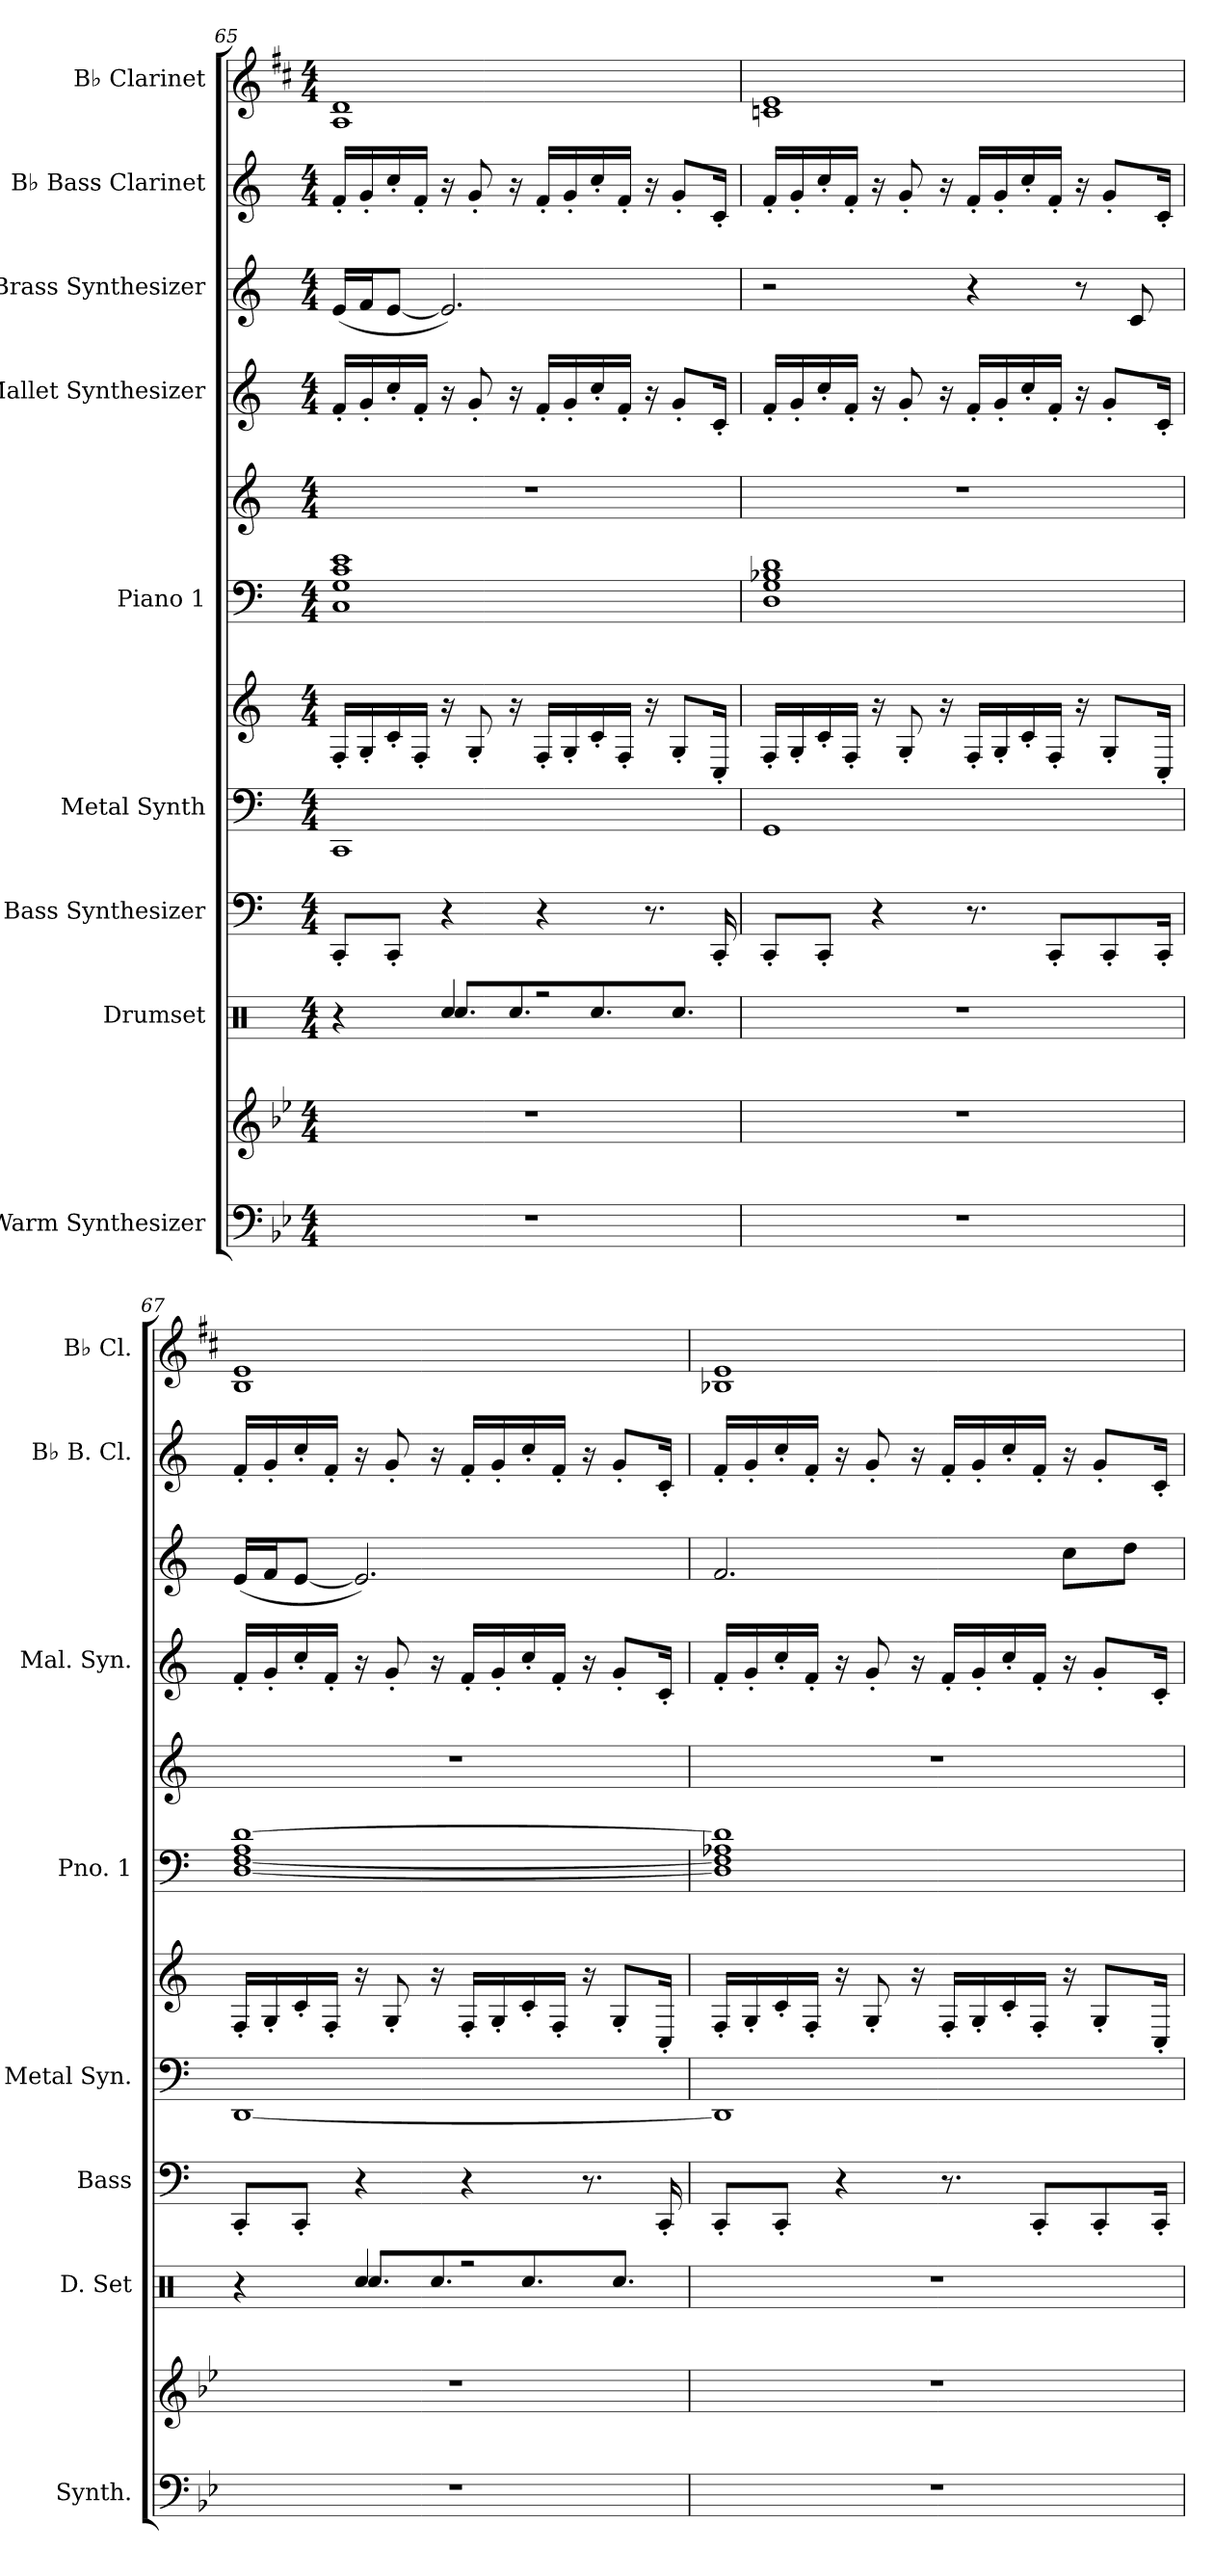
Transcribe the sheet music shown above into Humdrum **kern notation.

**kern	**kern	**kern	**kern	**kern	**kern	**kern	**kern	**kern	**kern	**kern	**kern
*part9	*part9	*part8	*part7	*part6	*part6	*part5	*part5	*part4	*part3	*part2	*part1
*staff12	*staff11	*staff10	*staff9	*staff8	*staff7	*staff6	*staff5	*staff4	*staff3	*staff2	*staff1
*I"Warm Synthesizer	*	*I"Drumset	*I"Bass Synthesizer	*I"Metal Synth	*	*I"Piano 1	*	*I"Mallet Synthesizer	*I"Brass Synthesizer	*I"B♭ Bass Clarinet	*I"B♭ Clarinet
*I'Synth.	*	*I'D. Set	*I'Bass	*I'Metal Syn.	*	*I'Pno. 1	*	*I'Mal. Syn.	*	*I'B♭ B. Cl.	*I'B♭ Cl.
*clefF4	*clefG2	*clefX	*clefF4	*clefF4	*clefG2	*clefF4	*clefG2	*clefG2	*clefG2	*clefG2	*clefG2
*	*	*	*	*	*	*	*	*	*	*ITrd8c14	*ITrd1c2
*k[b-e-]	*k[b-e-]	*k[]	*k[]	*k[]	*k[]	*k[]	*k[]	*k[]	*k[]	*k[]	*k[]
*M4/4	*M4/4	*M4/4	*M4/4	*M4/4	*M4/4	*M4/4	*M4/4	*M4/4	*M4/4	*M4/4	*M4/4
=65	=65	=65	=65	=65	=65	=65	=65	=65	=65	=65	=65
*	*	*^	*	*	*	*	*	*	*	*	*
1r	1r	4r	4ryy	8CC'/L	1CC	16F'/LL	1C 1G 1c 1e	1r	16f'/LL	(16e/LL	16F'/LL	1G 1c
.	.	.	.	.	.	16G'/	.	.	16g'/	16f/J	16G'/	.
.	.	.	.	8CC'/J	.	16c'/	.	.	16cc'/	[8e/J	16c'/	.
.	.	.	.	.	.	16F'/JJ	.	.	16f'/JJ	.	16F'/JJ	.
.	.	4Rcc/	8.Rcc/L	4r	.	16r	.	.	16r	2.e/])	16r	.
.	.	.	.	.	.	8G'/	.	.	8g'/	.	8G'/	.
.	.	.	8.Rcc/	.	.	16r	.	.	16r	.	16r	.
.	.	2r	.	4r	.	16F'/LL	.	.	16f'/LL	.	16F'/LL	.
.	.	.	.	.	.	16G'/	.	.	16g'/	.	16G'/	.
.	.	.	8.Rcc/	.	.	16c'/	.	.	16cc'/	.	16c'/	.
.	.	.	.	.	.	16F'/JJ	.	.	16f'/JJ	.	16F'/JJ	.
.	.	.	.	8.r	.	16r	.	.	16r	.	16r	.
.	.	.	8.Rcc/J	.	.	8G'/L	.	.	8g'/L	.	8G'/L	.
.	.	.	.	16CC'/	.	16C'/Jk	.	.	16c'/Jk	.	16C'/Jk	.
*	*	*v	*v	*	*	*	*	*	*	*	*	*
=66	=66	=66	=66	=66	=66	=66	=66	=66	=66	=66	=66
1r	1r	1r	8CC'/L	1GG	16F'/LL	1D 1G 1B-X 1d	1r	16f'/LL	2r	16F'/LL	1B-X 1d
.	.	.	.	.	16G'/	.	.	16g'/	.	16G'/	.
.	.	.	8CC'/J	.	16c'/	.	.	16cc'/	.	16c'/	.
.	.	.	.	.	16F'/JJ	.	.	16f'/JJ	.	16F'/JJ	.
.	.	.	4r	.	16r	.	.	16r	.	16r	.
.	.	.	.	.	8G'/	.	.	8g'/	.	8G'/	.
.	.	.	.	.	16r	.	.	16r	.	16r	.
.	.	.	8.r	.	16F'/LL	.	.	16f'/LL	4r	16F'/LL	.
.	.	.	.	.	16G'/	.	.	16g'/	.	16G'/	.
.	.	.	.	.	16c'/	.	.	16cc'/	.	16c'/	.
.	.	.	8CC'/L	.	16F'/JJ	.	.	16f'/JJ	.	16F'/JJ	.
.	.	.	.	.	16r	.	.	16r	8r	16r	.
.	.	.	8CC'/	.	8G'/L	.	.	8g'/L	.	8G'/L	.
.	.	.	.	.	.	.	.	.	8c/	.	.
.	.	.	16CC'/Jk	.	16C'/Jk	.	.	16c'/Jk	.	16C'/Jk	.
=67	=67	=67	=67	=67	=67	=67	=67	=67	=67	=67	=67
*	*	*^	*	*	*	*	*	*	*	*	*
1r	1r	4r	4ryy	8CC'/L	[1DD	16F'/LL	[1D [<1F 1A [1d	1r	16f'/LL	(16e/LL	16F'/LL	1A 1d
.	.	.	.	.	.	16G'/	.	.	16g'/	16f/J	16G'/	.
.	.	.	.	8CC'/J	.	16c'/	.	.	16cc'/	[8e/J	16c'/	.
.	.	.	.	.	.	16F'/JJ	.	.	16f'/JJ	.	16F'/JJ	.
.	.	4Rcc/	8.Rcc/L	4r	.	16r	.	.	16r	2.e/])	16r	.
.	.	.	.	.	.	8G'/	.	.	8g'/	.	8G'/	.
.	.	.	8.Rcc/	.	.	16r	.	.	16r	.	16r	.
.	.	2r	.	4r	.	16F'/LL	.	.	16f'/LL	.	16F'/LL	.
.	.	.	.	.	.	16G'/	.	.	16g'/	.	16G'/	.
.	.	.	8.Rcc/	.	.	16c'/	.	.	16cc'/	.	16c'/	.
.	.	.	.	.	.	16F'/JJ	.	.	16f'/JJ	.	16F'/JJ	.
.	.	.	.	8.r	.	16r	.	.	16r	.	16r	.
.	.	.	8.Rcc/J	.	.	8G'/L	.	.	8g'/L	.	8G'/L	.
.	.	.	.	16CC'/	.	16C'/Jk	.	.	16c'/Jk	.	16C'/Jk	.
*	*	*v	*v	*	*	*	*	*	*	*	*	*
=68	=68	=68	=68	=68	=68	=68	=68	=68	=68	=68	=68
1r	1r	1r	8CC'/L	1DD]	16F'/LL	1D] 1F] 1A-X 1d]	1r	16f'/LL	2.f/	16F'/LL	1A-X 1d
.	.	.	.	.	16G'/	.	.	16g'/	.	16G'/	.
.	.	.	8CC'/J	.	16c'/	.	.	16cc'/	.	16c'/	.
.	.	.	.	.	16F'/JJ	.	.	16f'/JJ	.	16F'/JJ	.
.	.	.	4r	.	16r	.	.	16r	.	16r	.
.	.	.	.	.	8G'/	.	.	8g'/	.	8G'/	.
.	.	.	.	.	16r	.	.	16r	.	16r	.
.	.	.	8.r	.	16F'/LL	.	.	16f'/LL	.	16F'/LL	.
.	.	.	.	.	16G'/	.	.	16g'/	.	16G'/	.
.	.	.	.	.	16c'/	.	.	16cc'/	.	16c'/	.
.	.	.	8CC'/L	.	16F'/JJ	.	.	16f'/JJ	.	16F'/JJ	.
.	.	.	.	.	16r	.	.	16r	8cc\L	16r	.
.	.	.	8CC'/	.	8G'/L	.	.	8g'/L	.	8G'/L	.
.	.	.	.	.	.	.	.	.	8dd\J	.	.
.	.	.	16CC'/Jk	.	16C'/Jk	.	.	16c'/Jk	.	16C'/Jk	.
=	=	=	=	=	=	=	=	=	=	=	=
*-	*-	*-	*-	*-	*-	*-	*-	*-	*-	*-	*-
